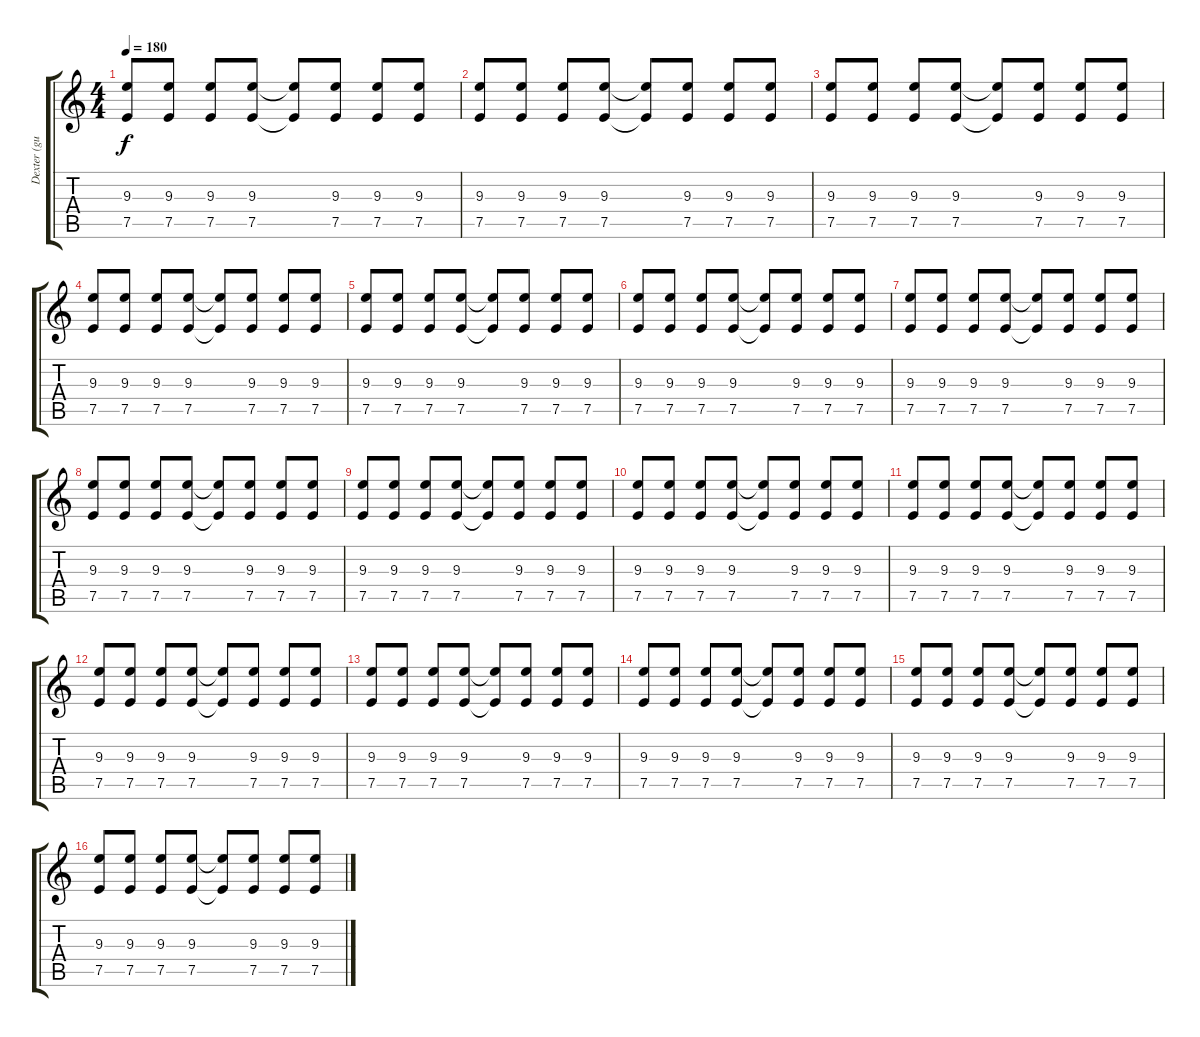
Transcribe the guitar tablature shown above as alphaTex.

\track ("Dexter (guitar)" "Dexter (gu") {instrument overdrivenguitar}
\staff {score tabs}
\tuning (E4 B3 G3 D3 A2 E2) {hide}
\ts (4 4)
\tempo 180
\clef g2
\ks c
(9.3 7.5).8{dy f} (9.3 7.5).8 (9.3 7.5).8 (9.3 7.5).8 (9.3{t} 7.5{t}).8 (9.3 7.5).8 (9.3 7.5).8 (9.3 7.5).8 |
(9.3 7.5).8 (9.3 7.5).8 (9.3 7.5).8 (9.3 7.5).8 (9.3{t} 7.5{t}).8 (9.3 7.5).8 (9.3 7.5).8 (9.3 7.5).8 |
(9.3 7.5).8{volume 14} (9.3 7.5).8 (9.3 7.5).8 (9.3 7.5).8 (9.3{t} 7.5{t}).8 (9.3 7.5).8 (9.3 7.5).8 (9.3 7.5).8 |
(9.3 7.5).8 (9.3 7.5).8 (9.3 7.5).8 (9.3 7.5).8 (9.3{t} 7.5{t}).8 (9.3 7.5).8 (9.3 7.5).8 (9.3 7.5).8 |
(9.3 7.5).8{volume 15} (9.3 7.5).8 (9.3 7.5).8 (9.3 7.5).8 (9.3{t} 7.5{t}).8 (9.3 7.5).8 (9.3 7.5).8 (9.3 7.5).8 |
(9.3 7.5).8 (9.3 7.5).8 (9.3 7.5).8 (9.3 7.5).8 (9.3{t} 7.5{t}).8 (9.3 7.5).8 (9.3 7.5).8 (9.3 7.5).8 |
(9.3 7.5).8 (9.3 7.5).8 (9.3 7.5).8 (9.3 7.5).8 (9.3{t} 7.5{t}).8 (9.3 7.5).8 (9.3 7.5).8 (9.3 7.5).8 |
(9.3 7.5).8{volume 16} (9.3 7.5).8 (9.3 7.5).8 (9.3 7.5).8 (9.3{t} 7.5{t}).8 (9.3 7.5).8 (9.3 7.5).8 (9.3 7.5).8 |
(9.3 7.5).8 (9.3 7.5).8 (9.3 7.5).8 (9.3 7.5).8 (9.3{t} 7.5{t}).8 (9.3 7.5).8 (9.3 7.5).8 (9.3 7.5).8 |
(9.3 7.5).8 (9.3 7.5).8 (9.3 7.5).8 (9.3 7.5).8 (9.3{t} 7.5{t}).8 (9.3 7.5).8 (9.3 7.5).8 (9.3 7.5).8 |
(9.3 7.5).8 (9.3 7.5).8 (9.3 7.5).8 (9.3 7.5).8 (9.3{t} 7.5{t}).8 (9.3 7.5).8 (9.3 7.5).8 (9.3 7.5).8 |
(9.3 7.5).8 (9.3 7.5).8 (9.3 7.5).8 (9.3 7.5).8 (9.3{t} 7.5{t}).8 (9.3 7.5).8 (9.3 7.5).8 (9.3 7.5).8 |
(9.3 7.5).8 (9.3 7.5).8 (9.3 7.5).8 (9.3 7.5).8 (9.3{t} 7.5{t}).8 (9.3 7.5).8 (9.3 7.5).8 (9.3 7.5).8 |
(9.3 7.5).8 (9.3 7.5).8 (9.3 7.5).8 (9.3 7.5).8 (9.3{t} 7.5{t}).8 (9.3 7.5).8 (9.3 7.5).8 (9.3 7.5).8 |
(9.3 7.5).8 (9.3 7.5).8 (9.3 7.5).8 (9.3 7.5).8 (9.3{t} 7.5{t}).8 (9.3 7.5).8 (9.3 7.5).8 (9.3 7.5).8 |
(9.3 7.5).8 (9.3 7.5).8 (9.3 7.5).8 (9.3 7.5).8 (9.3{t} 7.5{t}).8 (9.3 7.5).8 (9.3 7.5).8 (9.3 7.5).8
